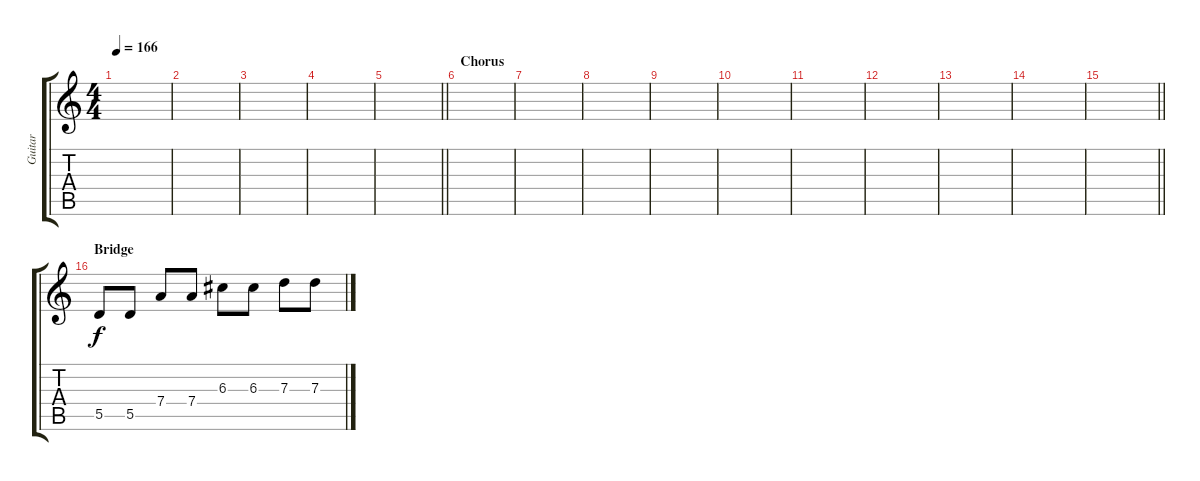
\track ("Guitar" "Guitar") {instrument distortionguitar}
\staff {score tabs}
\tuning (E4 B3 G3 D3 A2 E2) {hide}
\ts (4 4)
\tempo 166
\clef g2
\ks c
|
|
|
|
\barLineRight lightlight
|
\section ("" "Chorus")
|
|
|
|
|
|
|
|
|
\barLineRight lightlight
|
\section ("" "Bridge")
5.5.8 5.5.8 7.4.8 7.4.8 6.3.8 6.3.8 7.3.8 7.3.8
